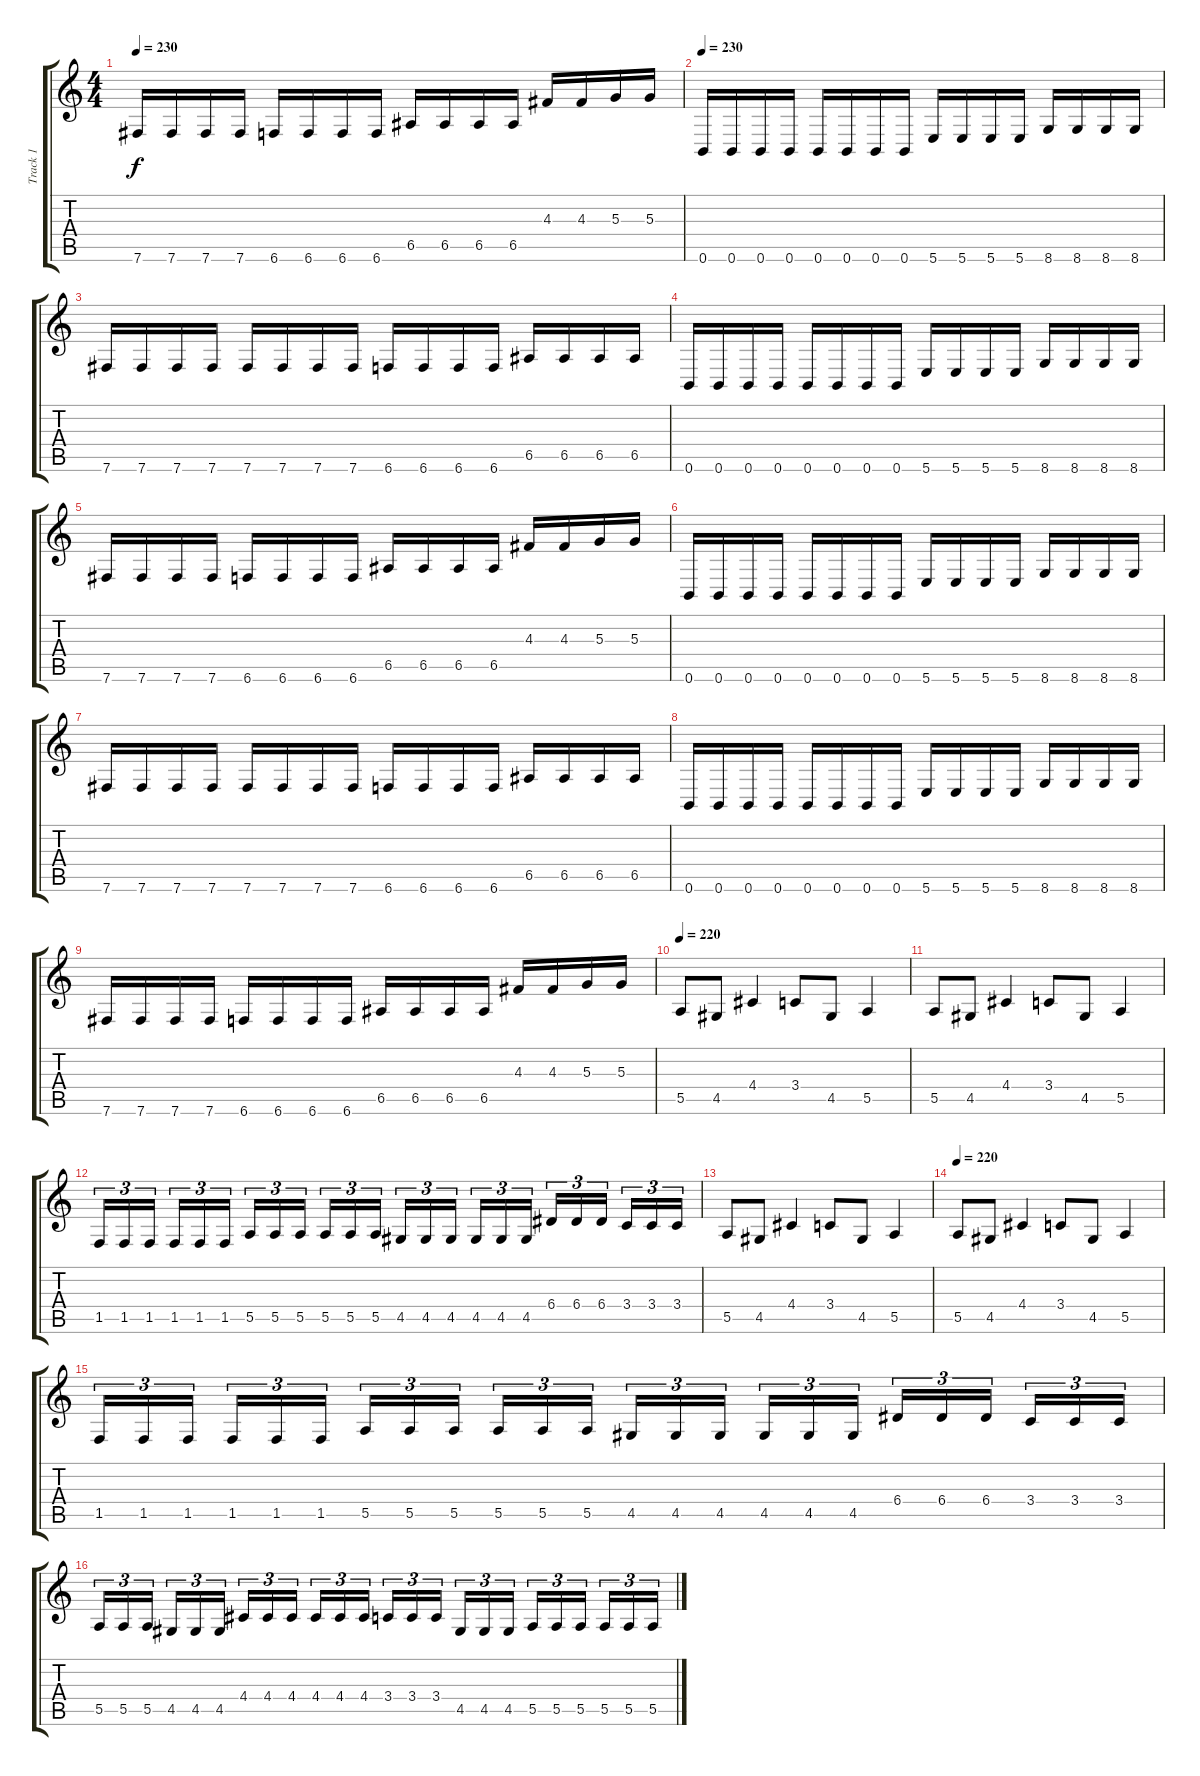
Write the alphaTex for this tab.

\track ("Track 1" "Track 1") {instrument distortionguitar}
\staff {score tabs}
\tuning (B3 Gb3 D3 A2 E2 B1) {hide}
\ts (4 4)
\tempo 230
\clef g2
\ks c
7.6.16{dy f} 7.6.16 7.6.16 7.6.16 6.6.16 6.6.16 6.6.16 6.6.16 6.5.16 6.5.16 6.5.16 6.5.16 4.3.16 4.3.16 5.3.16 5.3.16 |
\tempo 230
0.6.16 0.6.16 0.6.16 0.6.16 0.6.16 0.6.16 0.6.16 0.6.16 5.6.16 5.6.16 5.6.16 5.6.16 8.6.16 8.6.16 8.6.16 8.6.16 |
7.6.16 7.6.16 7.6.16 7.6.16 7.6.16 7.6.16 7.6.16 7.6.16 6.6.16 6.6.16 6.6.16 6.6.16 6.5.16 6.5.16 6.5.16 6.5.16 |
0.6.16 0.6.16 0.6.16 0.6.16 0.6.16 0.6.16 0.6.16 0.6.16 5.6.16 5.6.16 5.6.16 5.6.16 8.6.16 8.6.16 8.6.16 8.6.16 |
7.6.16 7.6.16 7.6.16 7.6.16 6.6.16 6.6.16 6.6.16 6.6.16 6.5.16 6.5.16 6.5.16 6.5.16 4.3.16 4.3.16 5.3.16 5.3.16 |
0.6.16 0.6.16 0.6.16 0.6.16 0.6.16 0.6.16 0.6.16 0.6.16 5.6.16 5.6.16 5.6.16 5.6.16 8.6.16 8.6.16 8.6.16 8.6.16 |
7.6.16 7.6.16 7.6.16 7.6.16 7.6.16 7.6.16 7.6.16 7.6.16 6.6.16 6.6.16 6.6.16 6.6.16 6.5.16 6.5.16 6.5.16 6.5.16 |
0.6.16 0.6.16 0.6.16 0.6.16 0.6.16 0.6.16 0.6.16 0.6.16 5.6.16 5.6.16 5.6.16 5.6.16 8.6.16 8.6.16 8.6.16 8.6.16 |
7.6.16 7.6.16 7.6.16 7.6.16 6.6.16 6.6.16 6.6.16 6.6.16 6.5.16 6.5.16 6.5.16 6.5.16 4.3.16 4.3.16 5.3.16 5.3.16 |
\tempo 220
5.5.8 4.5.8 4.4.4 3.4.8 4.5.8 5.5.4 |
5.5.8 4.5.8 4.4.4 3.4.8 4.5.8 5.5.4 |
1.5.16{tu (3 2)} 1.5.16{tu (3 2)} 1.5.16{tu (3 2)} 1.5.16{tu (3 2)} 1.5.16{tu (3 2)} 1.5.16{tu (3 2)} 5.5.16{tu (3 2)} 5.5.16{tu (3 2)} 5.5.16{tu (3 2)} 5.5.16{tu (3 2)} 5.5.16{tu (3 2)} 5.5.16{tu (3 2)} 4.5.16{tu (3 2)} 4.5.16{tu (3 2)} 4.5.16{tu (3 2)} 4.5.16{tu (3 2)} 4.5.16{tu (3 2)} 4.5.16{tu (3 2)} 6.4.16{tu (3 2)} 6.4.16{tu (3 2)} 6.4.16{tu (3 2)} 3.4.16{tu (3 2)} 3.4.16{tu (3 2)} 3.4.16{tu (3 2)} |
5.5.8 4.5.8 4.4.4 3.4.8 4.5.8 5.5.4 |
\tempo 220
5.5.8 4.5.8 4.4.4 3.4.8 4.5.8 5.5.4 |
1.5.16{tu (3 2)} 1.5.16{tu (3 2)} 1.5.16{tu (3 2)} 1.5.16{tu (3 2)} 1.5.16{tu (3 2)} 1.5.16{tu (3 2)} 5.5.16{tu (3 2)} 5.5.16{tu (3 2)} 5.5.16{tu (3 2)} 5.5.16{tu (3 2)} 5.5.16{tu (3 2)} 5.5.16{tu (3 2)} 4.5.16{tu (3 2)} 4.5.16{tu (3 2)} 4.5.16{tu (3 2)} 4.5.16{tu (3 2)} 4.5.16{tu (3 2)} 4.5.16{tu (3 2)} 6.4.16{tu (3 2)} 6.4.16{tu (3 2)} 6.4.16{tu (3 2)} 3.4.16{tu (3 2)} 3.4.16{tu (3 2)} 3.4.16{tu (3 2)} |
5.5.16{tu (3 2)} 5.5.16{tu (3 2)} 5.5.16{tu (3 2)} 4.5.16{tu (3 2)} 4.5.16{tu (3 2)} 4.5.16{tu (3 2)} 4.4.16{tu (3 2)} 4.4.16{tu (3 2)} 4.4.16{tu (3 2)} 4.4.16{tu (3 2)} 4.4.16{tu (3 2)} 4.4.16{tu (3 2)} 3.4.16{tu (3 2)} 3.4.16{tu (3 2)} 3.4.16{tu (3 2)} 4.5.16{tu (3 2)} 4.5.16{tu (3 2)} 4.5.16{tu (3 2)} 5.5.16{tu (3 2)} 5.5.16{tu (3 2)} 5.5.16{tu (3 2)} 5.5.16{tu (3 2)} 5.5.16{tu (3 2)} 5.5.16{tu (3 2)}
